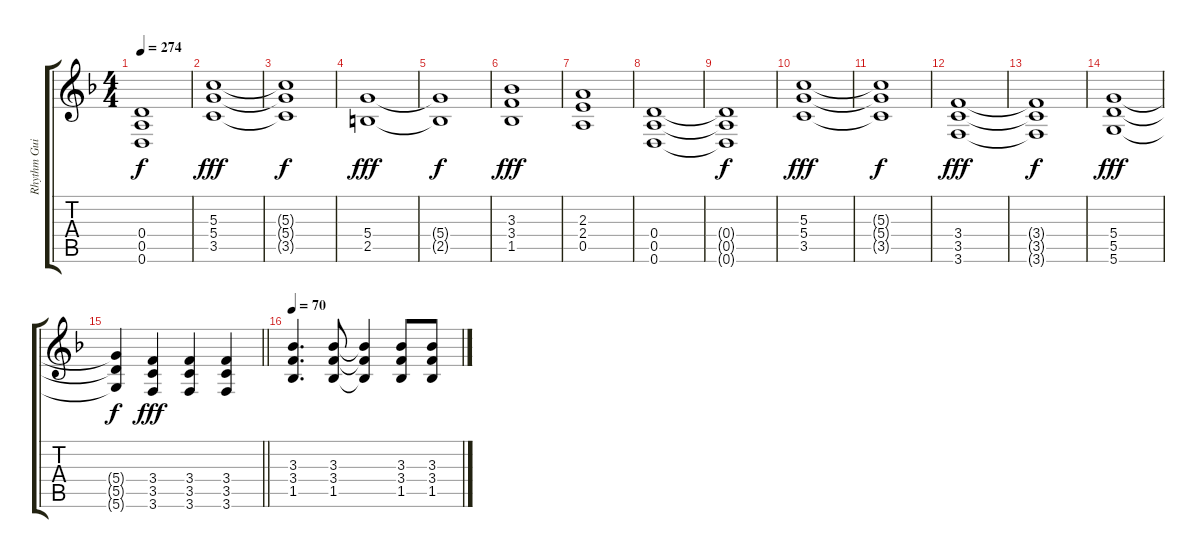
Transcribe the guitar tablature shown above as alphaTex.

\track ("Rhythm Guitar - left" "Rhythm Gui") {instrument distortionguitar}
\staff {score tabs}
\tuning (E4 B3 G3 D3 A2 D2) {hide}
\ts (4 4)
\tempo 274
\clef g2
\ks dminor
(0.4{t} 0.5{t} 0.6{t}).1{dy f} |
(5.3 5.4 3.5).1{dy fff} |
(5.3{t} 5.4{t} 3.5{t}).1{dy f} |
(5.4 2.5).1{dy fff} |
(5.4{t} 2.5{t}).1{dy f} |
(3.3 3.4 1.5).1{dy fff} |
(2.3 2.4 0.5).1 |
(0.4 0.5 0.6).1 |
(0.4{t} 0.5{t} 0.6{t}).1{dy f} |
(5.3 5.4 3.5).1{dy fff} |
(5.3{t} 5.4{t} 3.5{t}).1{dy f} |
(3.4 3.5 3.6).1{dy fff} |
(3.4{t} 3.5{t} 3.6{t}).1{dy f} |
(5.4 5.5 5.6).1{dy fff} |
\barLineRight lightlight
(5.4{t} 5.5{t} 5.6{t}).4{dy f} (3.4 3.5 3.6).4{dy fff} (3.4 3.5 3.6).4 (3.4 3.5 3.6).4 |
\tempo 70
(3.3 3.4 1.5).4{d} (3.3 3.4 1.5).8 (3.3{t} 3.4{t} 1.5{t}).4 (3.3 3.4 1.5).8 (3.3 3.4 1.5).8
